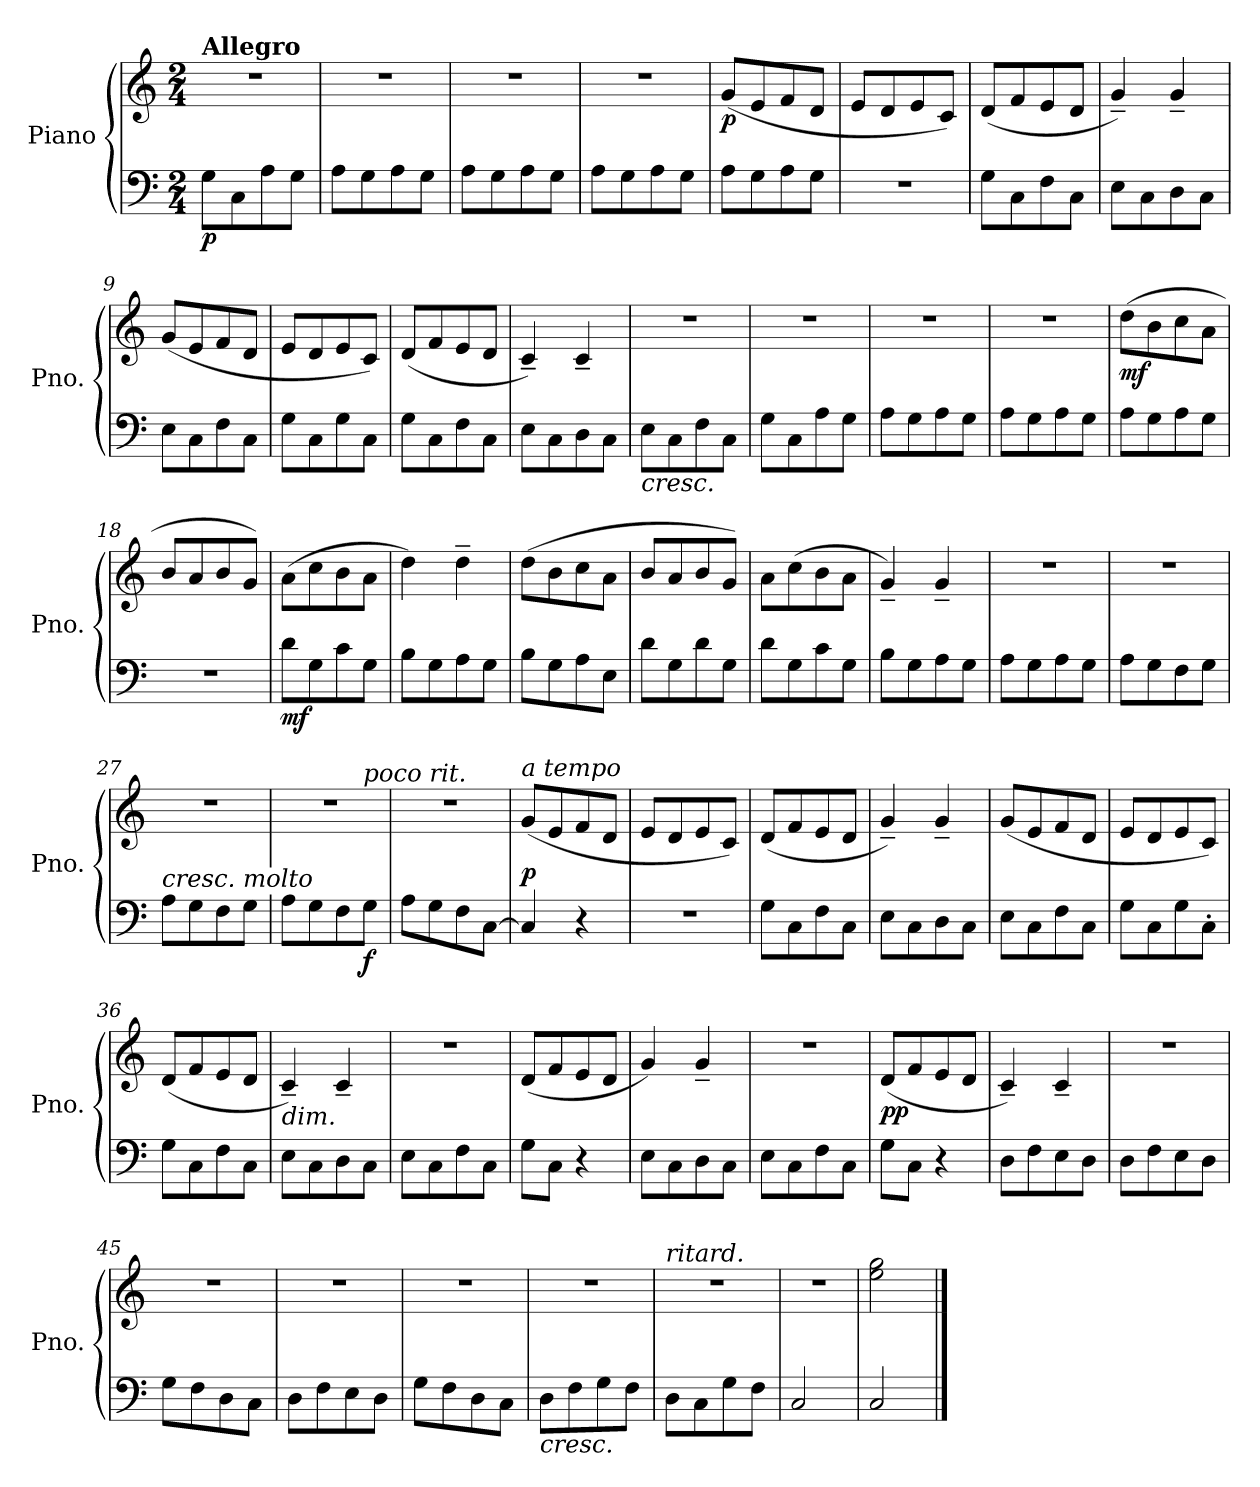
**kern	**kern	**dynam
*part1	*part1	*part1
*staff2	*staff1	*staff1/2
*I"Piano	*	*
*I'Pno.	*	*
*clefF4	*clefG2	*
*k[]	*k[]	*
*M2/4	*M2/4	*
=1	=1	=1
!	!LO:TX:a:B:t=Allegro	!
!	!	!LO:DY:b=2
8G\L	2r	p
8C\	.	.
8A\	.	.
8G\J	.	.
=2	=2	=2
8A\L	2r	.
8G\	.	.
8A\	.	.
8G\J	.	.
=3	=3	=3
8A\L	2r	.
8G\	.	.
8A\	.	.
8G\J	.	.
=4	=4	=4
8A\L	2r	.
8G\	.	.
8A\	.	.
8G\J	.	.
=5	=5	=5
!	!	!LO:DY:b
8A\L	(<8g/L	p
8G\	8e/	.
8A\	8f/	.
8G\J	8d/J	.
=6	=6	=6
2r	8e/L	.
.	8d/	.
.	8e/	.
.	8c/J)	.
=7	=7	=7
8G\L	(<8d/L	.
8C\	8f/	.
8F\	8e/	.
8C\J	8d/J	.
=8	=8	=8
8E\L	4g~/)	.
8C\	.	.
8D\	4g~/	.
8C\J	.	.
=9	=9	=9
8E\L	(<8g/L	.
8C\	8e/	.
8F\	8f/	.
8C\J	8d/J	.
=10	=10	=10
8G\L	8e/L	.
8C\	8d/	.
8G\	8e/	.
8C\J	8c/J)	.
!!LO:LB:g=z
=11	=11	=11
8G\L	(<8d/L	.
8C\	8f/	.
8F\	8e/	.
8C\J	8d/J	.
=12	=12	=12
8E\L	4c~/)	.
8C\	.	.
8D\	4c~/	.
8C\J	.	.
=13	=13	=13
!LO:TX:b:i:t=cresc.	!	!
8E\L	2r	.
8C\	.	.
8F\	.	.
8C\J	.	.
=14	=14	=14
8G\L	2r	.
8C\	.	.
8A\	.	.
8G\J	.	.
=15	=15	=15
8A\L	2r	.
8G\	.	.
8A\	.	.
8G\J	.	.
=16	=16	=16
8A\L	2r	.
8G\	.	.
8A\	.	.
8G\J	.	.
=17	=17	=17
!	!	!LO:DY:b
8A\L	(>8dd\L	mf
8G\	8b\	.
8A\	8cc\	.
8G\J	8a\J	.
=18	=18	=18
2r	8b/L	.
.	8a/	.
.	8b/	.
.	8g/J)	.
=19	=19	=19
!	!	!LO:DY:b=2
8d\L	(>8a\L	mf
8G\	8cc\	.
8c\	8b\	.
8G\J	8a\J	.
=20	=20	=20
8B\L	4dd\)	.
8G\	.	.
8A\	4dd~\	.
8G\J	.	.
!!LO:LB:g=z
=21	=21	=21
8B\L	(>8dd\L	.
8G\	8b\	.
8A\	8cc\	.
8E\J	8a\J	.
=22	=22	=22
8d\L	8b/L	.
8G\	8a/	.
8d\	8b/	.
8G\J	8g/J)	.
=23	=23	=23
8d\L	8a\L	.
8G\	(>8cc\	.
8c\	8b\	.
8G\J	8a\J	.
=24	=24	=24
8B\L	4g~/)	.
8G\	.	.
8A\	4g~/	.
8G\J	.	.
=25	=25	=25
8A\L	2r	.
8G\	.	.
8A\	.	.
8G\J	.	.
=26	=26	=26
8A\L	2r	.
8G\	.	.
8F\	.	.
8GZ\J	.	.
=27	=27	=27
!LO:TX:a:i:t=cresc. molto	!	!
8A\L	2r	.
8G\	.	.
8F\	.	.
8G\J	.	.
=28	=28	=28
*	*^	*
8A\L	2r	4.ryy	.
8G\	.	.	.
8F\	.	.	.
!	!	!LO:TX:a:i:t=poco rit.	!
!	!	!	!LO:DY:b=2
8G\J	.	8ryy	f
*	*v	*v	*
=29	=29	=29
8A\L	2r	.
8G\	.	.
8F\	.	.
[8C\J	.	.
=30	=30	=30
!	!LO:TX:a:i:t=a tempo	!
!	!	!LO:DY:a=2
4C/]	(<8g/L	p
.	8e/	.
4r	8f/	.
.	8d/J	.
!!LO:LB:g=z
=31	=31	=31
2r	8e/L	.
.	8d/	.
.	8e/	.
.	8c/J)	.
=32	=32	=32
8G\L	(<8d/L	.
8C\	8f/	.
8F\	8e/	.
8C\J	8d/J	.
=33	=33	=33
8E\L	4g~/)	.
8C\	.	.
8D\	4g~/	.
8C\J	.	.
=34	=34	=34
8E\L	(<8g/L	.
8C\	8e/	.
8F\	8f/	.
8C\J	8d/J	.
=35	=35	=35
8G\L	8e/L	.
8C\	8d/	.
8G\	8e/	.
8C'\J	8c/J)	.
=36	=36	=36
8G\L	(<8d/L	.
8C\	8f/	.
8F\	8e/	.
8C\J	8d/J	.
=37	=37	=37
!	!LO:TX:b:i:t=dim.	!
8E\L	4c~/)	.
8C\	.	.
8D\	4c~/	.
8C\J	.	.
=38	=38	=38
8E\L	2r	.
8C\	.	.
8F\	.	.
8C\J	.	.
=39	=39	=39
8G\L	(<8d/L	.
8C\J	8f/	.
4r	8e/	.
.	8d/J	.
=40	=40	=40
8E\L	4g/)	.
8C\	.	.
8D\	4g~/	.
8C\J	.	.
!!LO:LB:g=z
=41	=41	=41
8E\L	2r	.
8C\	.	.
8F\	.	.
8C\J	.	.
=42	=42	=42
!	!	!LO:DY:b
8G\L	(<8d/L	pp
8C\J	8f/	.
4r	8e/	.
.	8d/J	.
=43	=43	=43
!	!	!LO:DY:b=2
!	!	!LO:DY:n=1:b=2
8D\L	4c~/)	p other-dynamics
8F\	.	.
8E\	4c~/	.
8D\J	.	.
=44	=44	=44
8D\L	2r	.
8F\	.	.
8E\	.	.
8D\J	.	.
=45	=45	=45
8G\L	2r	.
8F\	.	.
8D\	.	.
8C\J	.	.
=46	=46	=46
8D\L	2r	.
8F\	.	.
8E\	.	.
8D\J	.	.
=47	=47	=47
8G\L	2r	.
8F\	.	.
8D\	.	.
8C\J	.	.
=48	=48	=48
!LO:TX:b:i:t=cresc.	!	!
8D\L	2r	.
8F\	.	.
8G\	.	.
8F\J	.	.
=49	=49	=49
!	!LO:TX:a:i:t=ritard.	!
8D\L	2r	.
8C\	.	.
8G\	.	.
8F\J	.	.
=50	=50	=50
!	!	!LO:DY:b=2
!	!	!LO:DY:n=1:b=2
2C/	2r	f other-dynamics
=51	=51	=51
2C/	2ee\ 2gg\	.
==	==	==
*-	*-	*-
